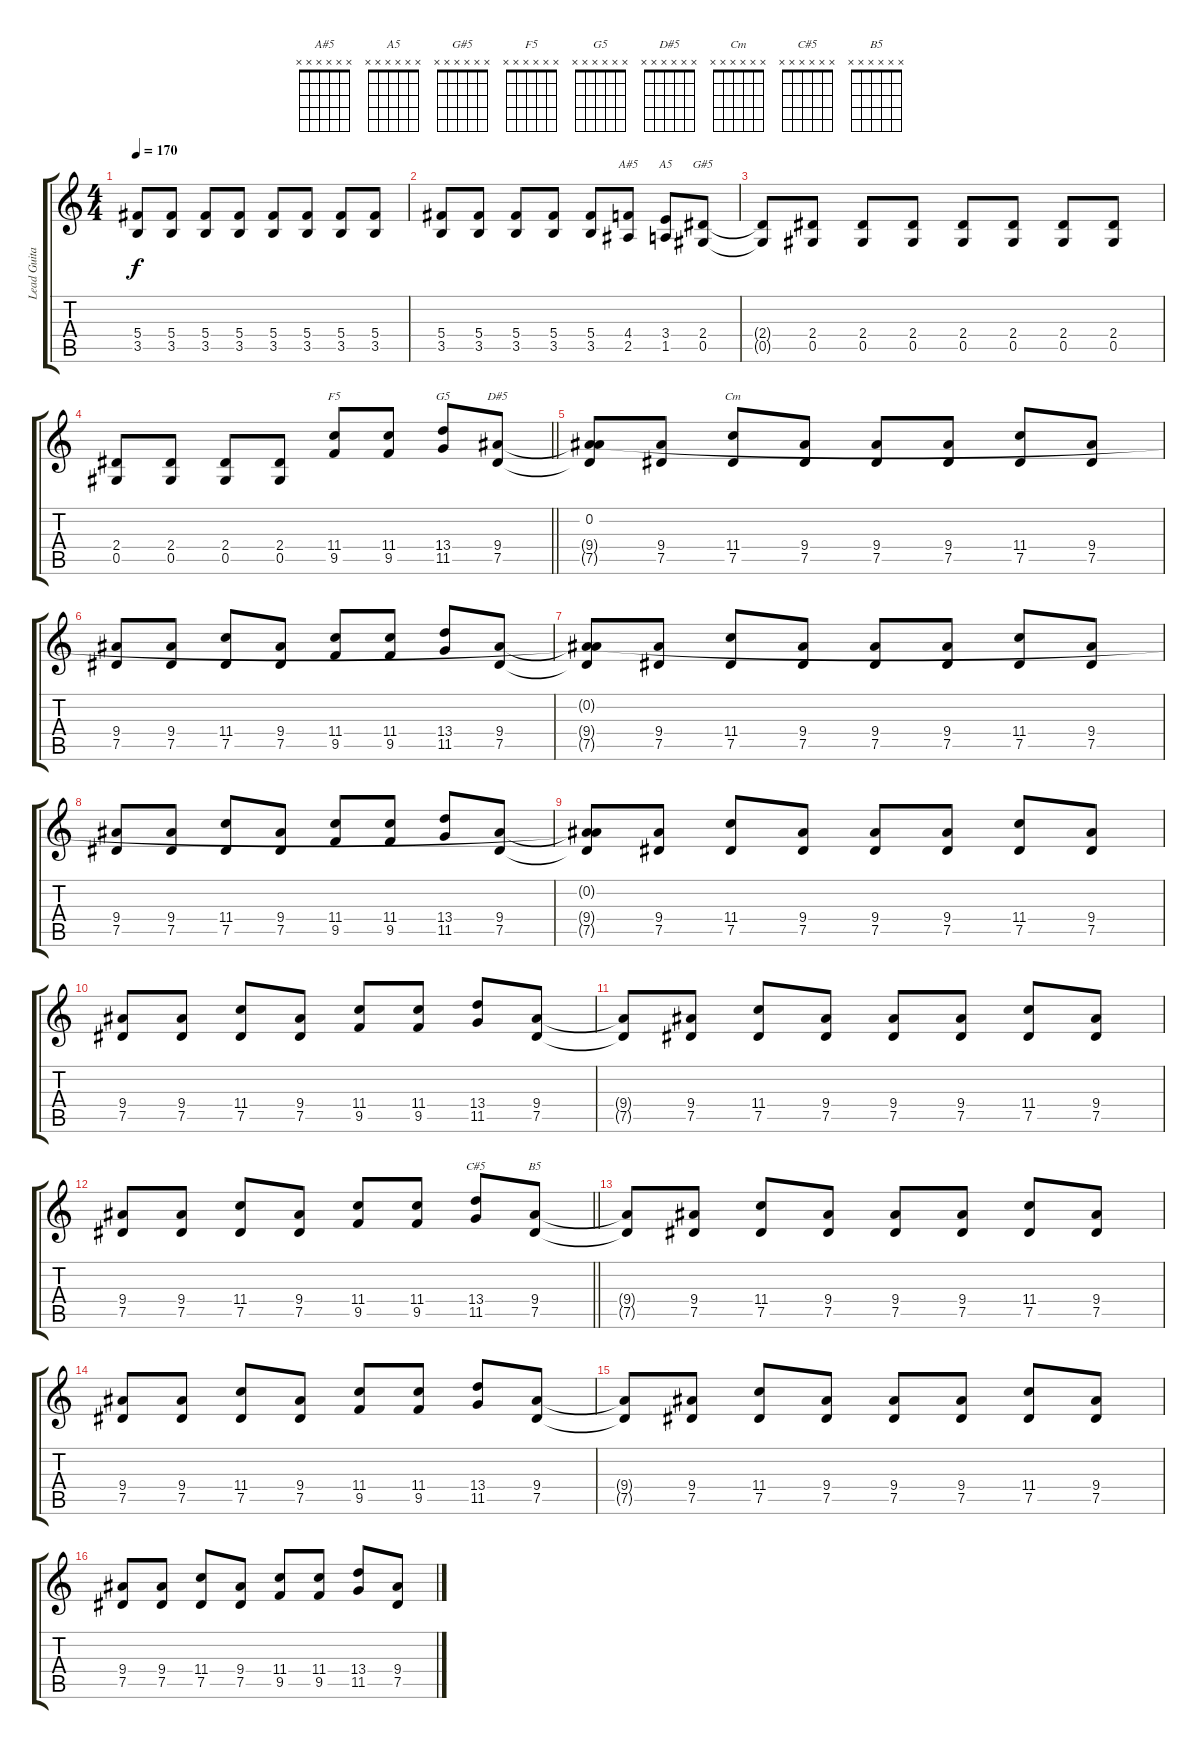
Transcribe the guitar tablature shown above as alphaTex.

\track ("Lead Guitar: Slash" "Lead Guita") {solo instrument distortionguitar}
\staff {score tabs}
\tuning (Eb4 Bb3 Gb3 Db3 Ab2 Eb2) {hide}
\chord ("A#5" x x x x x x)
\chord ("A5" x x x x x x)
\chord ("G#5" x x x x x x)
\chord ("F5" x x x x x x)
\chord ("G5" x x x x x x)
\chord ("D#5" x x x x x x)
\chord ("Cm" x x x x x x)
\chord ("C#5" x x x x x x)
\chord ("B5" x x x x x x)
\ts (4 4)
\tempo 170
\clef g2
\ks c
(5.4{t} 3.5{t}).8{dy f} (5.4 3.5).8 (5.4 3.5).8 (5.4 3.5).8 (5.4 3.5).8 (5.4 3.5).8 (5.4 3.5).8 (5.4 3.5).8 |
(5.4 3.5).8 (5.4 3.5).8 (5.4 3.5).8 (5.4 3.5).8 (5.4 3.5).8 (4.4 2.5).8{ch "A#5"} (3.4 1.5).8{ch "A5"} (2.4 0.5).8{ch "G#5"} |
(2.4{t} 0.5{t}).8 (2.4 0.5).8 (2.4 0.5).8 (2.4 0.5).8 (2.4 0.5).8 (2.4 0.5).8 (2.4 0.5).8 (2.4 0.5).8 |
\barLineRight lightlight
(2.4 0.5).8 (2.4 0.5).8 (2.4 0.5).8 (2.4 0.5).8 (11.4 9.5).8{ch "F5"} (11.4 9.5).8 (13.4 11.5).8{ch "G5"} (9.4 7.5).8{ch "D#5"} |
(0.2 9.4{t} 7.5{t}).8 (9.4 7.5).8 (11.4 7.5).8{ch "Cm"} (9.4 7.5).8 (9.4 7.5).8 (9.4 7.5).8 (11.4 7.5).8 (9.4 7.5).8 |
(9.4 7.5).8 (9.4 7.5).8 (11.4 7.5).8 (9.4 7.5).8 (11.4 9.5).8 (11.4 9.5).8 (13.4 11.5).8 (9.4 7.5).8 |
(0.2{t} 9.4{t} 7.5{t}).8 (9.4 7.5).8 (11.4 7.5).8 (9.4 7.5).8 (9.4 7.5).8 (9.4 7.5).8 (11.4 7.5).8 (9.4 7.5).8 |
(9.4 7.5).8 (9.4 7.5).8 (11.4 7.5).8 (9.4 7.5).8 (11.4 9.5).8 (11.4 9.5).8 (13.4 11.5).8 (9.4 7.5).8 |
(0.2{t} 9.4{t} 7.5{t}).8 (9.4 7.5).8 (11.4 7.5).8 (9.4 7.5).8 (9.4 7.5).8 (9.4 7.5).8 (11.4 7.5).8 (9.4 7.5).8 |
(9.4 7.5).8 (9.4 7.5).8 (11.4 7.5).8 (9.4 7.5).8 (11.4 9.5).8 (11.4 9.5).8 (13.4 11.5).8 (9.4 7.5).8 |
(9.4{t} 7.5{t}).8 (9.4 7.5).8 (11.4 7.5).8 (9.4 7.5).8 (9.4 7.5).8 (9.4 7.5).8 (11.4 7.5).8 (9.4 7.5).8 |
\barLineRight lightlight
(9.4 7.5).8 (9.4 7.5).8 (11.4 7.5).8 (9.4 7.5).8 (11.4 9.5).8 (11.4 9.5).8 (13.4 11.5).8{ch "C#5"} (9.4 7.5).8{ch "B5"} |
(9.4{t} 7.5{t}).8 (9.4 7.5).8 (11.4 7.5).8 (9.4 7.5).8 (9.4 7.5).8 (9.4 7.5).8 (11.4 7.5).8 (9.4 7.5).8 |
(9.4 7.5).8 (9.4 7.5).8 (11.4 7.5).8 (9.4 7.5).8 (11.4 9.5).8 (11.4 9.5).8 (13.4 11.5).8 (9.4 7.5).8 |
(9.4{t} 7.5{t}).8 (9.4 7.5).8 (11.4 7.5).8 (9.4 7.5).8 (9.4 7.5).8 (9.4 7.5).8 (11.4 7.5).8 (9.4 7.5).8 |
(9.4 7.5).8 (9.4 7.5).8 (11.4 7.5).8 (9.4 7.5).8 (11.4 9.5).8 (11.4 9.5).8 (13.4 11.5).8 (9.4 7.5).8
